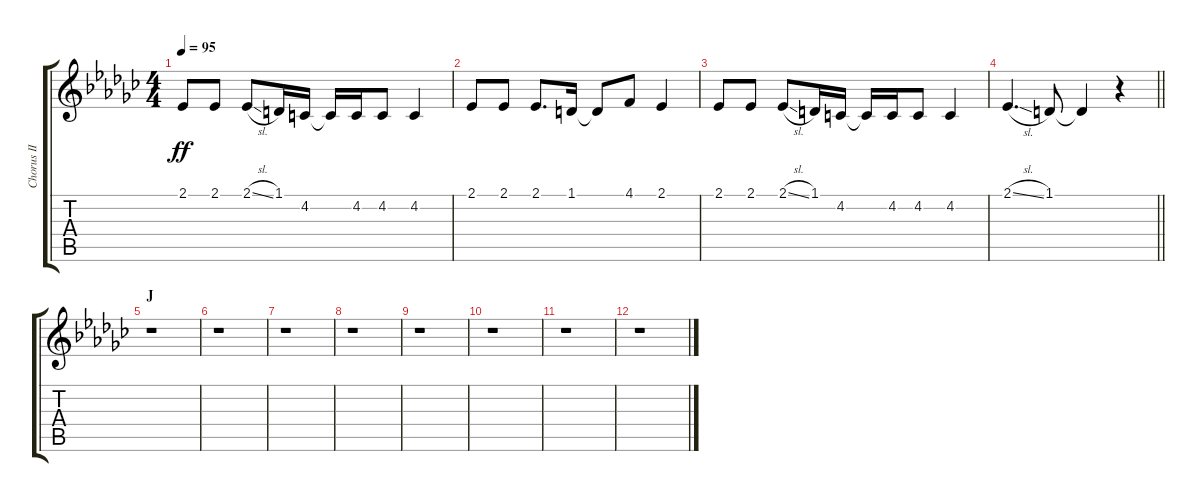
\track ("Chorus II" "Chorus II") {instrument voiceoohs}
\staff {score tabs}
\tuning (Db4 Ab3 E3 B2 Gb2 B1) {hide}
\ts (4 4)
\tempo 95
\clef g2
\ks gb
2.1.8{dy ff} 2.1.8 2.1{sl}.8 1.1.16 4.2.16 4.2{t}.16 4.2.16 4.2.8 4.2.4 |
2.1.8 2.1.8 2.1.8{d} 1.1.16 1.1{t}.8 4.1.8 2.1.4 |
2.1.8 2.1.8 2.1{sl}.8 1.1.16 4.2.16 4.2{t}.16 4.2.16 4.2.8 4.2.4 |
\barLineRight lightlight
2.1{sl}.4{d} 1.1.8 1.1{t}.4 r.4 |
\section ("" "J")
r.1 |
r.1 |
r.1 |
r.1 |
r.1 |
r.1 |
r.1 |
r.1
